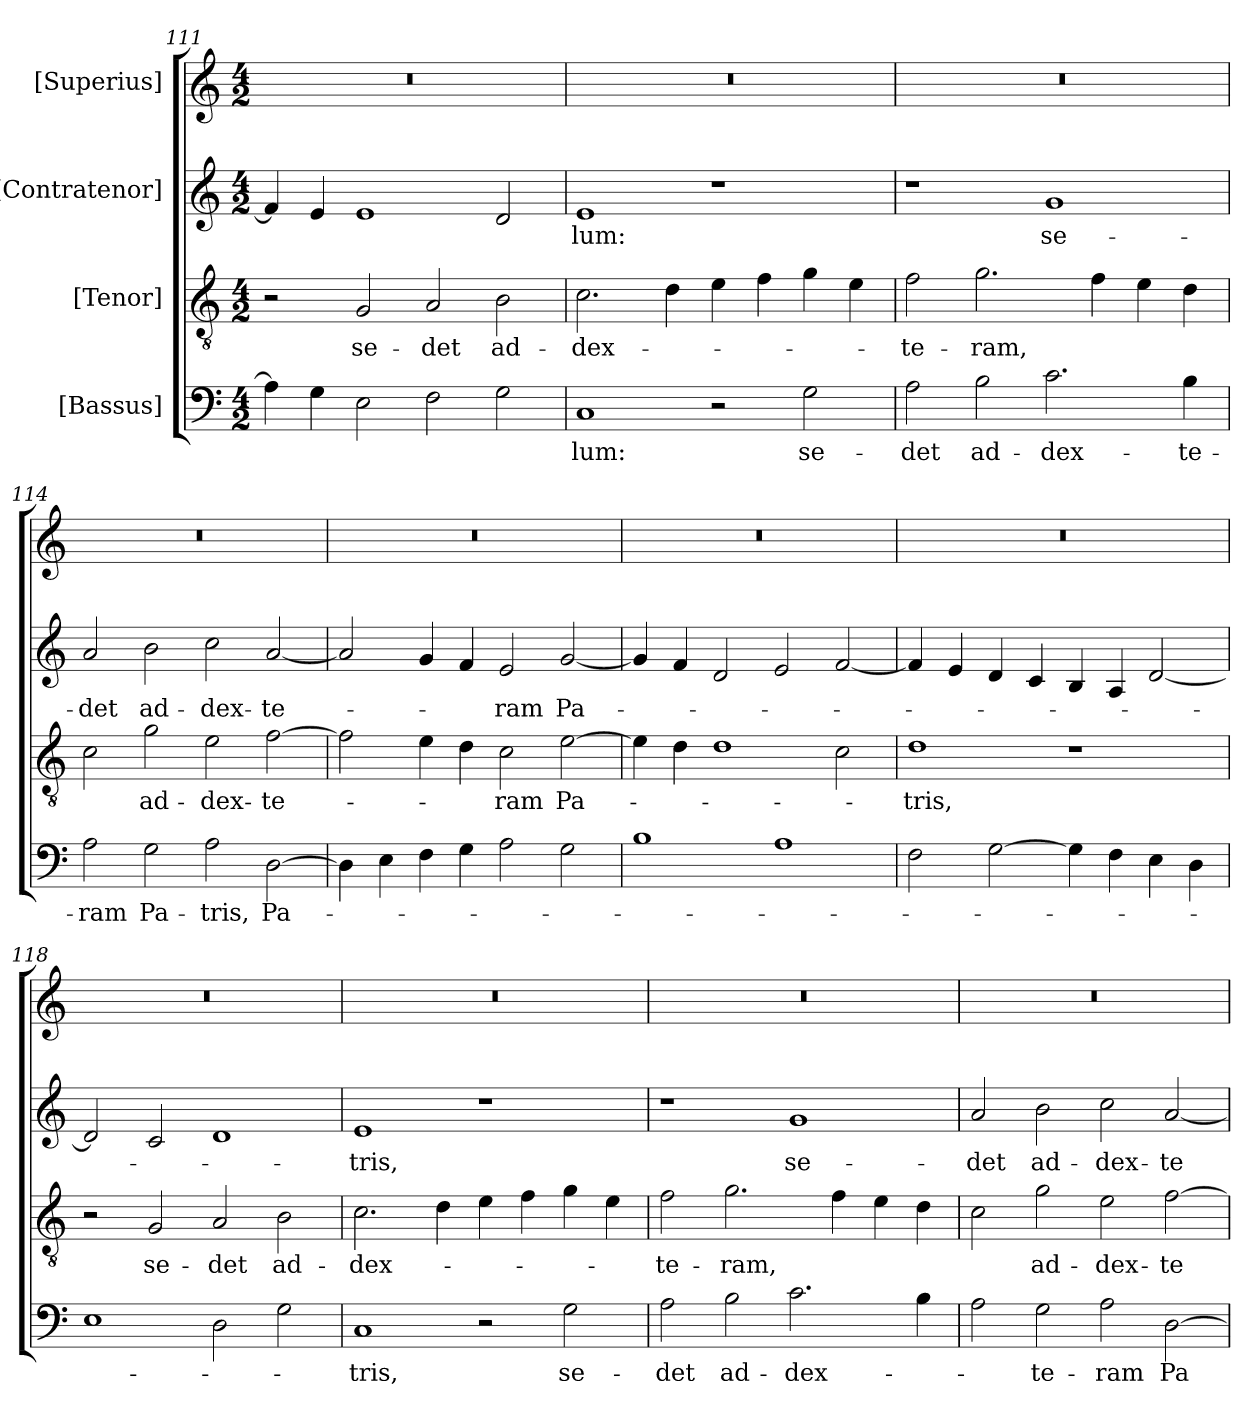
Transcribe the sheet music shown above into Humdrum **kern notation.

**kern	**text	**kern	**text	**kern	**text	**kern
*part4	*part4	*part3	*part3	*part2	*part2	*part1
*staff4	*staff4	*staff3	*staff3	*staff2	*staff2	*staff1
*I"[Bassus]	*	*I"[Tenor]	*	*I"[Contratenor]	*	*I"[Superius]
*clefF4	*	*clefGv2	*	*clefG2	*	*clefG2
*k[]	*	*k[]	*	*k[]	*	*k[]
*M4/2	*	*M4/2	*	*M4/2	*	*M4/2
=111	=111	=111	=111	=111	=111	=111
4A\]	.	2r	.	4f/]	.	0r
4G\	.	.	.	4e/	.	.
2E\	.	2G/	se-	1e/	.	.
2F\	.	2A/	-det	.	.	.
2G\	.	2B\	ad-	2d/	.	.
=112	=112	=112	=112	=112	=112	=112
1C/	-lum:	2.c\	dex-	1e/	-lum:	0r
.	.	4d\	.	.	.	.
2r	.	4e\	.	1r	.	.
.	.	4f\	.	.	.	.
2G\	se-	4g\	.	.	.	.
.	.	4e\	.	.	.	.
=113	=113	=113	=113	=113	=113	=113
2A\	-det	2f\	-te-	1r	.	0r
2B\	ad-	2.g\	-ram,	.	.	.
2.c\	dex-	.	.	1g/	se-	.
.	.	4f\	.	.	.	.
.	.	4e\	.	.	.	.
4B\	-te-	4d\	.	.	.	.
=114	=114	=114	=114	=114	=114	=114
2A\	-ram	2c\	.	2a/	-det	0r
2G\	Pa-	2g\	ad-	2b\	ad-	.
2A\	-tris,	2e\	dex-	2cc\	dex-	.
[2D\	Pa-	[2f\	-te-	[2a/	-te-	.
=115	=115	=115	=115	=115	=115	=115
4D\]	.	2f\]	.	2a/]	.	0r
4E\	.	.	.	.	.	.
4F\	.	4e\	.	4g/	.	.
4G\	.	4d\	.	4f/	.	.
2A\	.	2c\	-ram	2e/	-ram	.
2G\	.	[2e\	Pa-	[2g/	Pa-	.
=116	=116	=116	=116	=116	=116	=116
1B\	.	4e\]	.	4g/]	.	0r
.	.	4d\	.	4f/	.	.
.	.	1d\	.	2d/	.	.
1A\	.	.	.	2e/	.	.
.	.	2c\	.	[2f/	.	.
=117	=117	=117	=117	=117	=117	=117
2F\	.	1d\	-tris,	4f/]	.	0r
.	.	.	.	4e/	.	.
[2G\	.	.	.	4d/	.	.
.	.	.	.	4c/	.	.
4G\]	.	1r	.	4B/	.	.
4F\	.	.	.	4A/	.	.
4E\	.	.	.	[2d/	.	.
4D\	.	.	.	.	.	.
=118	=118	=118	=118	=118	=118	=118
1E\	.	2r	.	2d/]	.	0r
.	.	2G/	se-	2c/	.	.
2D\	.	2A/	-det	1d/	.	.
2G\	.	2B\	ad-	.	.	.
=119	=119	=119	=119	=119	=119	=119
1C/	-tris,	2.c\	dex-	1e/	-tris,	0r
.	.	4d\	.	.	.	.
2r	.	4e\	.	1r	.	.
.	.	4f\	.	.	.	.
2G\	se-	4g\	.	.	.	.
.	.	4e\	.	.	.	.
=120	=120	=120	=120	=120	=120	=120
2A\	-det	2f\	-te-	1r	.	0r
2B\	ad-	2.g\	-ram,	.	.	.
2.c\	dex-	.	.	1g/	se-	.
.	.	4f\	.	.	.	.
.	.	4e\	.	.	.	.
4B\	.	4d\	.	.	.	.
=121	=121	=121	=121	=121	=121	=121
2A\	.	2c\	.	2a/	-det	0r
2G\	-te-	2g\	ad-	2b\	ad-	.
2A\	-ram	2e\	dex-	2cc\	dex-	.
[2D\	Pa-	[2f\	-te-	[2a/	-te-	.
=	=	=	=	=	=	=
*-	*-	*-	*-	*-	*-	*-
